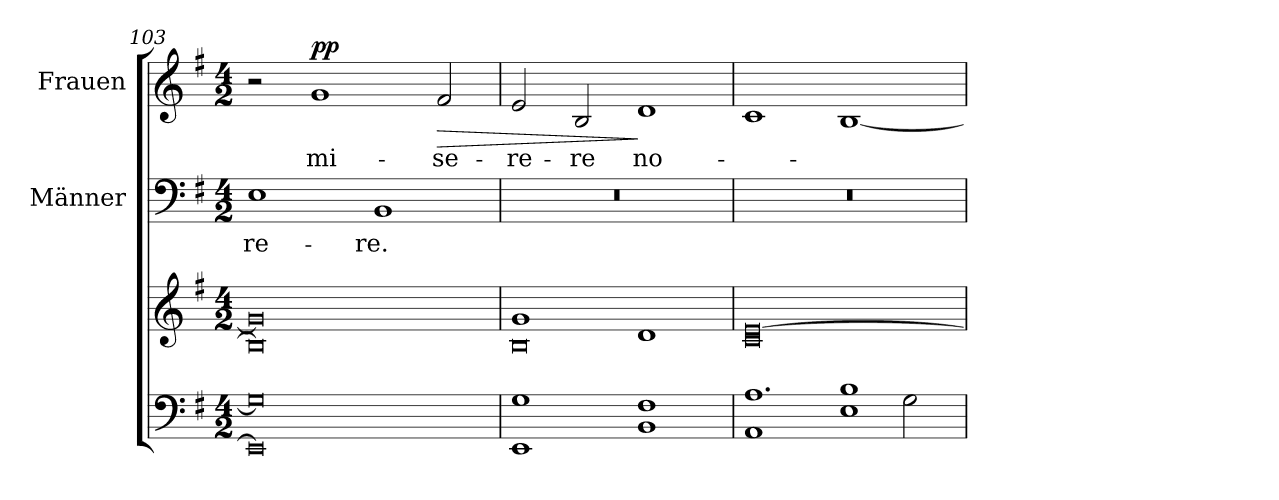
**kern	**kern	**kern	**text	**kern	**text	**dynam
*part3	*part3	*part2	*part2	*part1	*part1	*part1
*staff4	*staff3	*staff2	*staff2	*staff1	*staff1	*staff1
*	*	*I"Männer	*	*I"Frauen	*	*
*clefF4	*clefG2	*clefF4	*	*clefG2	*	*
*k[f#]	*k[f#]	*k[f#]	*	*k[f#]	*	*
*G:	*G:	*G:	*	*G:	*	*
*M4/2	*M4/2	*M4/2	*	*M4/2	*	*
=103	=103	=103	=103	=103	=103	=103
*^	*^	*	*	*	*	*
!	!	!	!	!	!LO:LY:b	!	!	!
0G]	0EE]	0g]	0B]	1E	-re-	2r	.	.
!	!	!	!	!	!	!	!LO:LY:b	!LO:DY:a
.	.	.	.	.	.	1g	mi-	pp
!	!	!	!	!	!LO:LY:b	!	!	!
.	.	.	.	1BB	-re.	.	.	.
!	!	!	!	!	!	!	!LO:LY:b	!LO:HP:b
.	.	.	.	.	.	2f#/	-se-	>
=104	=104	=104	=104	=104	=104	=104	=104	=104
!	!	!	!	!	!	!	!LO:LY:b	!
1G	1EE	1g	0B	0r	.	2e/	-re-	.
!	!	!	!	!	!	!	!LO:LY:b	!
.	.	.	.	.	.	2B/	-re	.
!	!	!	!	!	!	!	!LO:LY:b	!
1F#	1BB	1d	.	.	.	1d	no-	]
!!LO:PB:g=z
=105	=105	=105	=105	=105	=105	=105	=105	=105
1.A	1AA	[>0e	0c	0r	.	1c	.	.
.	1E 1B	.	.	.	.	[1B	.	.
2G\	.	.	.	.	.	.	.	.
*v	*v	*	*	*	*	*	*	*
*	*v	*v	*	*	*	*	*
=	=	=	=	=	=	=
*-	*-	*-	*-	*-	*-	*-
